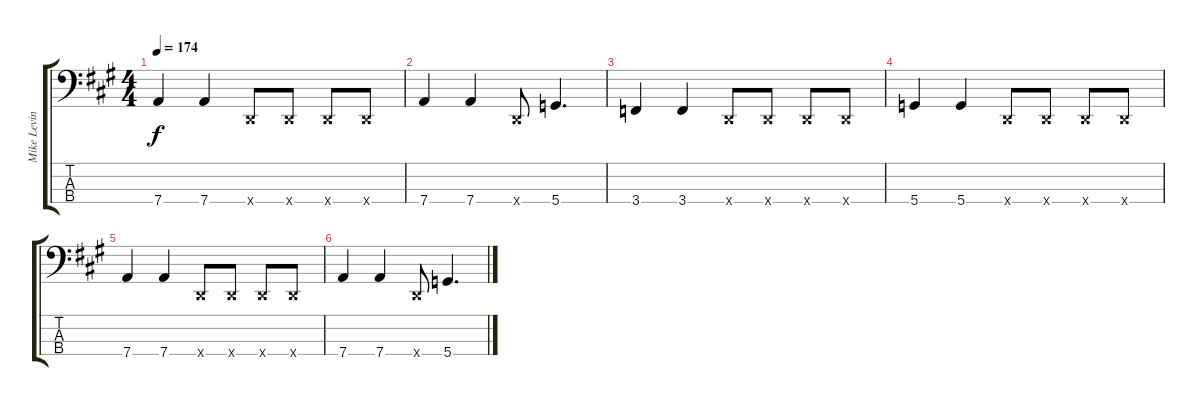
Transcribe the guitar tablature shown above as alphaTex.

\track ("Mike Levine" "Mike Levin") {instrument electricbasspick}
\staff {score tabs}
\tuning (G2 D2 A1 D1) {hide}
\ts (4 4)
\tempo 174
\clef f4
\ks a
7.4.4{dy f} 7.4.4 0.4{x}.8 0.4{x}.8 0.4{x}.8 0.4{x}.8 |
7.4.4 7.4.4 0.4{x}.8 5.4.4{d} |
3.4.4 3.4.4 0.4{x}.8 0.4{x}.8 0.4{x}.8 0.4{x}.8 |
5.4.4 5.4.4 0.4{x}.8 0.4{x}.8 0.4{x}.8 0.4{x}.8 |
7.4.4 7.4.4 0.4{x}.8 0.4{x}.8 0.4{x}.8 0.4{x}.8 |
7.4.4 7.4.4 0.4{x}.8 5.4.4{d}
